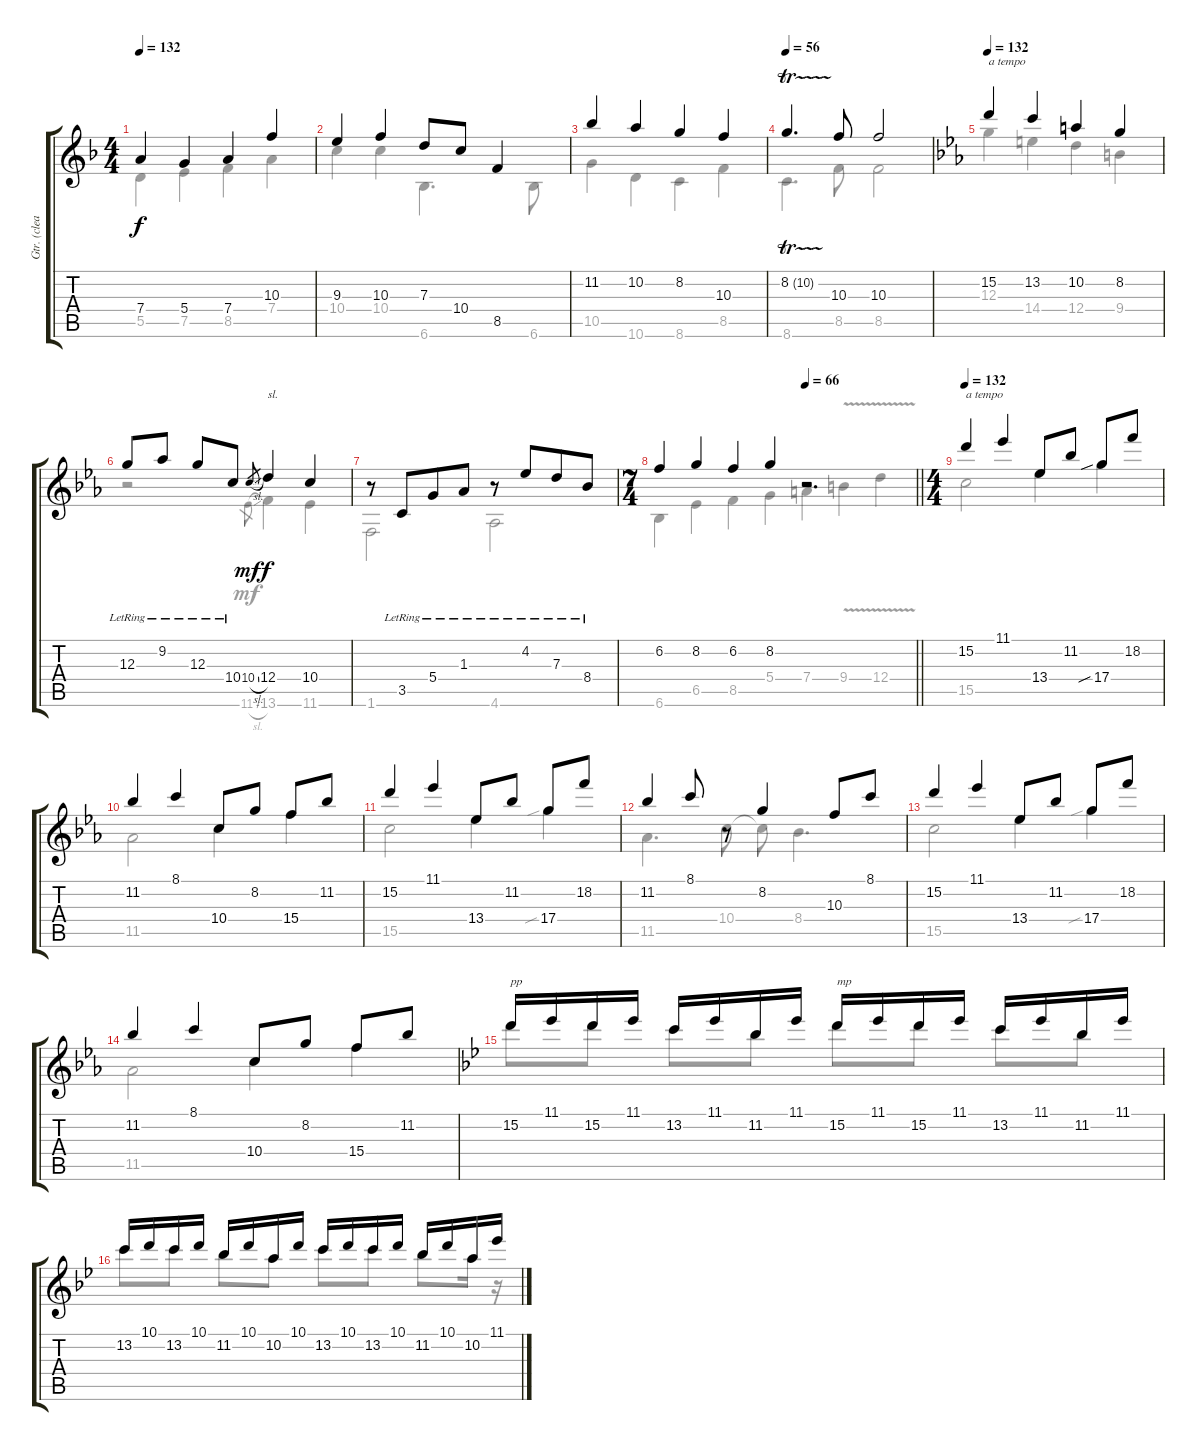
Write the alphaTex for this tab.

\track ("Gtr. (clean)" "Gtr. (clea") {instrument electricguitarclean}
\staff {score tabs}
\tuning (E4 B3 G3 D3 A2 E2) {hide}
\voice
\ts (4 4)
\tempo 132
\clef g2
\ks f
7.4.4{dy f} 5.4.4 7.4.4 10.3.4 |
9.3.4 10.3.4 7.3.8 10.4.8 8.5.4 |
11.2.4 10.2.4 8.2.4 10.3.4 |
\tempo 56
8.2{tr (10 64)}.4{d} 10.3.8 10.3.2 |
\tempo 132
\ks eb
15.2.4{txt "a tempo"} 13.2.4 10.2.4 8.2.4 |
12.3{lr}.8 9.2{lr}.8 12.3{lr}.8 10.4{lr}.8 10.4{sl}.8{gr dy mf} 12.4.4{txt "sl." dy f} 10.4.4 |
r.8 3.5{lr}.8{beam merge} 5.4{lr}.8 1.3{lr}.8 r.8 4.2{lr}.8{beam merge} 7.3{lr}.8 8.4{lr}.8 |
\ts (7 4)
\tempo (66 0.5714285714285714)
\barLineRight lightlight
6.2.4 8.2.4 6.2.4 8.2.4 r.2{d} |
\ts (4 4)
\tempo 132
15.2.4{txt "a tempo"} 11.1.4 13.4.8 11.2.8 17.4{sib}.8 18.2.8 |
11.2.4 8.1.4 10.4.8 8.2.8 15.4.8 11.2.8 |
15.2.4 11.1.4 13.4.8 11.2.8 17.4.8 18.2.8 |
11.2.4 8.1.8 r.8 8.2.4 10.3.8 8.1.8 |
15.2.4 11.1.4 13.4.8 11.2.8 17.4.8 18.2.8 |
11.2.4 8.1.4 10.4.8 8.2.8 15.4.8 11.2.8 |
\ks bb
15.2.16{txt "pp" volume 2} 11.1.16{volume 4} 15.2.16 11.1.16 13.2.16 11.1.16 11.2.16 11.1.16 15.2.16{txt "mp"} 11.1.16 15.2.16 11.1.16 13.2.16 11.1.16 11.2.16 11.1.16 |
13.2.16 10.1.16 13.2.16 10.1.16 11.2.16 10.1.16 10.2.16 10.1.16 13.2.16 10.1.16 13.2.16 10.1.16 11.2.16 10.1.16 10.2.16 11.1.16
\voice
\clef g2
\ottava regular
\simile none
\ks f
5.5.4{dy f} 7.5.4 8.5.4 7.4.4 |
10.4.4 10.4.4 6.6.4{d} 6.6.8 |
10.5.4 10.6.4 8.6.4 8.5.4 |
8.6.4{d} 8.5.8 8.5.2 |
\ks eb
12.3.4 14.4.4 12.4.4 9.4.4 |
r.2 11.6{sl}.8{gr dy mf} 13.6.4{dy f} 11.6.4 |
1.6.2 4.6.2 |
\barLineRight lightlight
6.6.4 6.5.4 8.5.4 5.4.4 7.4.4 9.4{v}.4 12.4{v}.4 |
15.5.2 13.4.4 17.4{sib}.4 |
11.5.2 10.4.4 15.4.4 |
15.5.2 13.4.4 17.4{sib}.4 |
11.5.4{d} 10.4.8 10.4{t}.8 8.4.4{d} |
15.5.2 13.4.4 17.4{sib}.4 |
11.5.2 10.4.4 15.4.4 |
\ks bb
15.2.8 15.2.8 13.2.8 11.2.8 15.2.8 15.2.8 13.2.8 11.2.8 |
13.2.8 13.2.8 11.2.8 10.2.8 13.2.8 13.2.8 11.2.8 10.2.16 r.16
